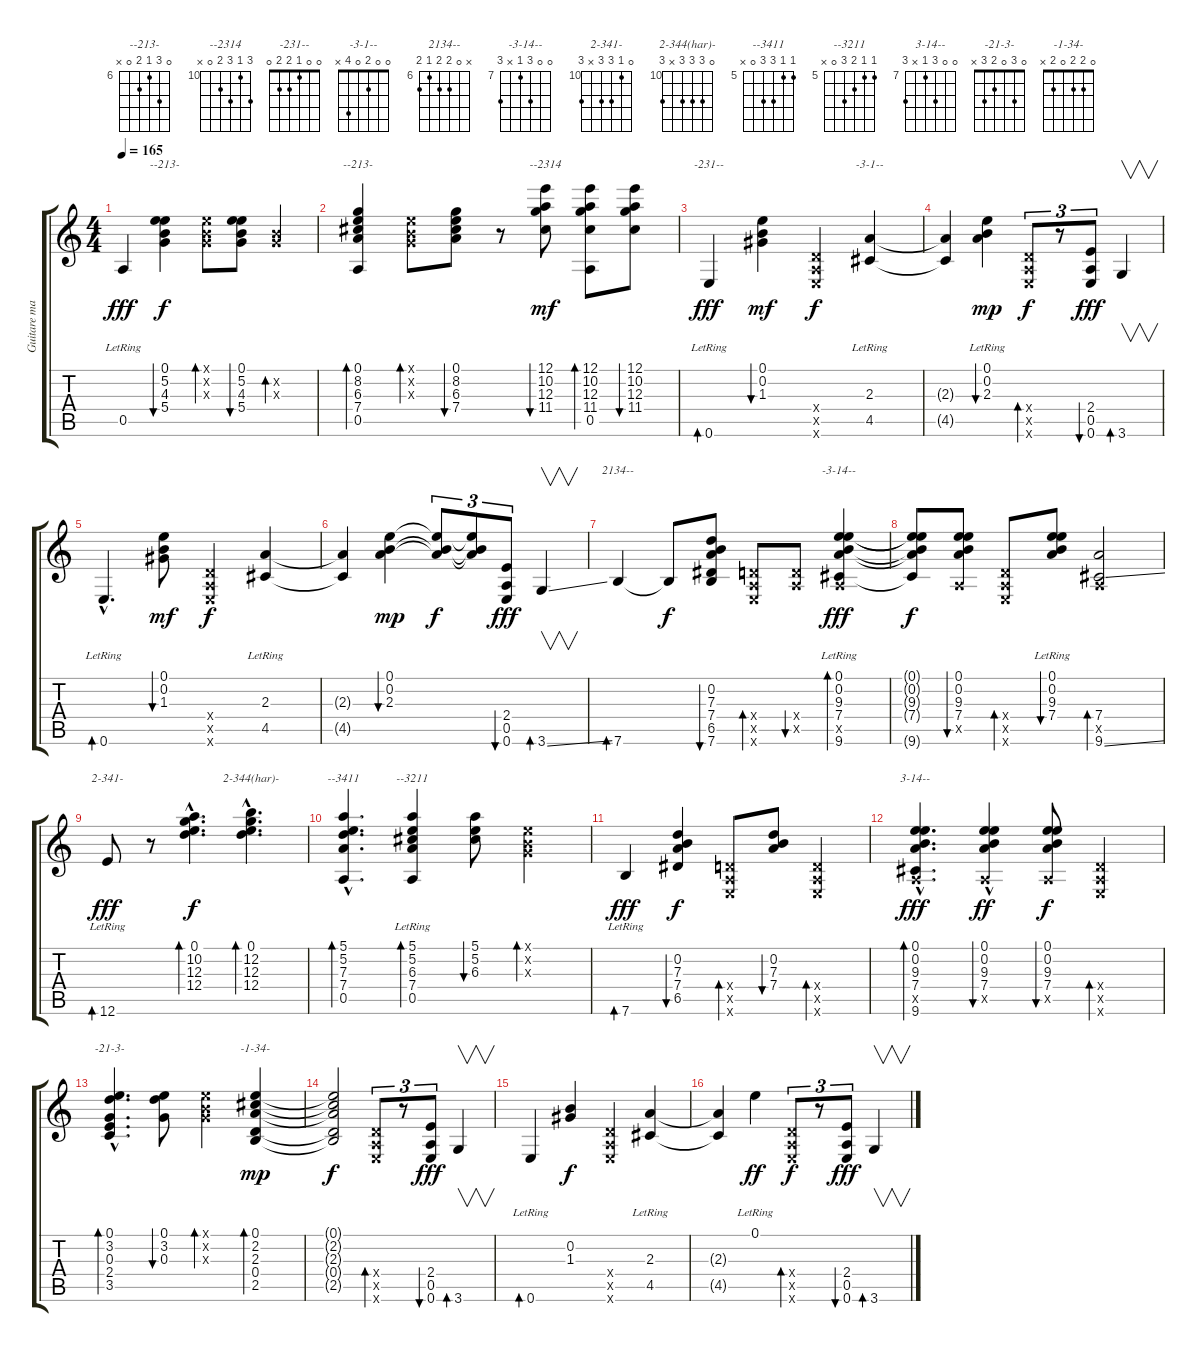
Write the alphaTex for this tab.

\track ("Guitare mars 2001" "Guitare ma") {instrument acousticguitarnylon}
\staff {score tabs}
\tuning (E4 B3 G3 D3 A2 E2) {hide}
\chord ("--213-" 0 5 4 5 0 x) {firstfret 4}
\chord ("--213-" 0 8 6 7 0 x) {firstfret 6}
\chord ("--2314" 12 10 12 11 0 x) {firstfret 10}
\chord ("-231--" 0 0 1 2 2 0)
\chord ("-3-1--" 0 0 2 0 4 x)
\chord ("2134--" x 0 7 7 6 7) {firstfret 6}
\chord ("-3-14--" 0 0 9 7 x 9) {firstfret 7}
\chord ("2-341-" 0 10 12 12 x 12) {firstfret 10}
\chord ("2-344(har)-" 0 12 12 12 x 12) {firstfret 10}
\chord ("--3411" 5 5 7 7 0 x) {firstfret 5}
\chord ("--3211" 5 5 6 7 0 x) {firstfret 5}
\chord ("3-14--" 0 0 9 7 x 9) {firstfret 7}
\chord ("-21-3-" 0 3 0 2 3 x)
\chord ("-1-34-" 0 2 2 0 2 x)
\ts (4 4)
\tempo 165
\clef g2
\ks c
0.5{lr}.4{dy fff} (0.1 5.2 4.3 5.4).4{bu 30 ch "--213-" dy f} (0.1{x} 0.2{x} 0.3{x}).8{bd 30} (0.1 5.2 4.3 5.4).8{bu 30} (0.2{x} 0.3{x}).4{bd 30} |
(0.1 8.2 6.3 7.4 0.5).4{bd 30 ch "--213-"} (0.1{x} 0.2{x} 0.3{x}).8{bd 30} (0.1 8.2 6.3 7.4).8{bu 30} r.8 (12.1 10.2 12.3 11.4).8{bu 30 ch "--2314" dy mf} (12.1 10.2 12.3 11.4 0.5).8{bd 30} (12.1 10.2 12.3 11.4).8{bu 30} |
0.6{lr}.4{bd 30 ch "-231--" dy fff} (0.1 0.2 1.3).4{bu 30 dy mf} (0.4{x} 0.5{x} 0.6{x}).4{dy f} (2.3 4.5{lr}).4{ch "-3-1--"} |
(2.3{t} 4.5{t}).4 (0.1{lr} 0.2{lr} 2.3).4{bu 30 dy mp} (0.4{x} 0.5{x} 0.6{x}).8{tu (3 2) bd 30 dy f} r.8{tu (3 2)} (2.4 0.5 0.6).8{tu (3 2) bu 30 dy fff} 3.6.4{v bd 30} |
0.6{hac lr}.4{d bd 30} (0.1 0.2 1.3).8{bu 30 dy mf} (0.4{x} 0.5{x} 0.6{x}).4{dy f} (2.3 4.5{lr}).4 |
(2.3{t} 4.5{t}).4 (0.1 0.2 2.3).4{bu 30 dy mp} (0.1{t} 0.2{t} 2.3{t}).8{tu (3 2) dy f} (0.1{t} 0.2{t} 2.3{t}).8{tu (3 2)} (2.4 0.5 0.6).8{tu (3 2) bu 30 dy fff} 3.6{ss}.4{v bd 30} |
7.6.4{bd 30 ch "2134--"} 7.6{t}.8{dy f} (0.2 7.3 7.4 6.5 7.6).8{bu 30} (0.4{x} 0.5{x} 0.6{x}).8{bd 30} (0.4{x} 0.5{x}).8{bu 30} (0.1 0.2 9.3 7.4 0.5{x} 9.6{lr}).4{bd 30 ch "-3-14--" dy fff} |
(0.1{t} 0.2{t} 9.3{t} 7.4{t} 9.6{t}).8{dy f} (0.1 0.2 9.3 7.4 0.5{x}).8{bu 30} (0.4{x} 0.5{x} 0.6{x}).8{bd 30} (0.1{lr} 0.2{lr} 9.3{lr} 7.4).8{bu 30} (7.4 0.5{x} 9.6{ss}).2{bd 30} |
12.6{lr}.8{bd 30 ch "2-341-" dy fff} r.8 (0.1{hac} 10.2{hac} 12.3{hac} 12.4{hac}).4{d bd 30 dy f} (0.1{hac} 12.2{hac} 12.3{hac} 12.4{hac}).4{d bd 30 ch "2-344(har)-"} |
(5.1{hac} 5.2{hac} 7.3{hac} 7.4{hac} 0.5{hac}).4{d bd 30 ch "--3411"} (5.1 5.2 6.3 7.4 0.5{lr}).4{bd 30 ch "--3211"} (5.1 5.2 6.3).8{bu 30} (0.1{x} 0.2{x} 0.3{x}).4{bd 30} |
7.6{lr}.4{bd 30 dy fff} (0.2 7.3 7.4 6.5).4{bu 30 dy f} (0.4{x} 0.5{x} 0.6{x}).8{bd 60} (0.2 7.3 7.4).8{bu 30} (0.4{x} 0.5{x} 0.6{x}).4{bd 30} |
(0.1{hac} 0.2{hac} 9.3{hac} 7.4 0.5{hac x} 9.6{hac}).4{d bd 30 ch "3-14--" dy fff} (0.1 0.2 9.3 7.4 0.5{hac x}).4{bu 30 dy ff} (0.1 0.2 9.3 7.4 0.5{x}).8{bu 60 dy f} (0.4{x} 0.5{x} 0.6{x}).4{bd 30} |
(0.1{hac} 3.2{hac} 0.3{hac} 2.4{hac} 3.5{hac}).4{d bd 30 ch "-21-3-"} (0.1 3.2 0.3).8{bu 30} (0.1{x} 0.2{x} 0.3{x}).4{bd 30} (0.1 2.2 2.3 0.4 2.5).4{bd 30 ch "-1-34-" dy mp} |
(0.1{t} 2.2{t} 2.3{t} 0.4{t} 2.5{t}).2{dy f} (0.4{x} 0.5{x} 0.6{x}).8{tu (3 2) bd 30} r.8{tu (3 2)} (2.4 0.5 0.6).8{tu (3 2) bu 30 dy fff} 3.6.4{v bd 30} |
0.6{lr}.4{bd 30} (0.2 1.3).4{dy f} (0.4{x} 0.5{x} 0.6{x}).4 (2.3 4.5{lr}).4 |
(2.3{t} 4.5{t}).4 0.1{lr}.4{dy ff} (0.4{x} 0.5{x} 0.6{x}).8{tu (3 2) bd 30 dy f} r.8{tu (3 2)} (2.4 0.5 0.6).8{tu (3 2) bu 30 dy fff} 3.6.4{v bd 30}
